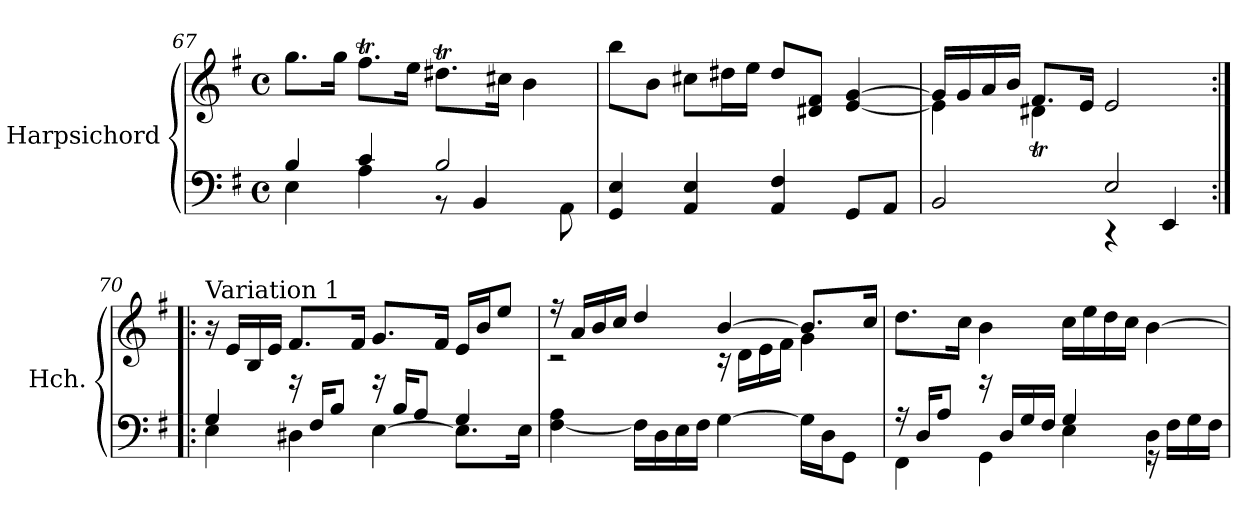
**kern	**kern
*part1	*part1
*staff2	*staff1
*I"Harpsichord	*
*I'Hch.	*
*clefF4	*clefG2
*k[f#]	*k[f#]
*M4/4	*M4/4
*met(c)	*met(c)
=67	=67
*^	*
4B/	4E\	8.gg\L
.	.	16gg\Jk
4c/	4A\	8.ff#t\L
.	.	16ee\Jk
2B/	8r	8.dd#Xt\L
.	4BB/	.
.	.	16cc#X\Jk
.	.	4b\
.	8AA\	.
*v	*v	*
=68	=68
4GG/ 4E/	8bb\L
.	8b\J
4AA/ 4E/	8cc#X\L
.	16dd#X\L
.	16ee\JJ
4AA/ 4F#/	8dd#/L
.	8d#X/ 8f#/J
8GG/L	[4e/ [4g/
8AA/J	.
=69	=69
*^	*^
2BB/	2ryy	4e\]	16g/LL]
.	.	.	16g/
.	.	.	16a/
.	.	.	16b/JJ
.	.	4d#X\	8.f#t/L
.	.	.	16e/Jk
2E/	4r	2e/	2ryy
.	4EE/	.	.
*	*	*v	*v
!!LO:LB:g=z
=70:|!|:	=70:|!|:	=70:|!|:
*	*	*MM80
!	!	!LO:TX:t=Variation 1
4E\	4G/	16r
.	.	16e/LL
.	.	16B/
.	.	16e/JJ
4D#X\	16rg	8.f#/L
.	16F#/KL	.
.	8B/J	.
.	.	16f#/Jk
[4E\	16rg	8.g/L
.	16B/KL	.
.	8A/J	.
.	.	16f#/Jk
8.E\L]	4G/	16e/LL
.	.	16b/J
.	.	8ee/J
16E\Jk	.	.
*v	*v	*
=71	=71
*	*^
[4F#\ 4A\	16r	2r
.	16a/LL	.
.	16b/	.
.	16cc/JJ	.
16F#\LL]	4dd/	.
16D\	.	.
16E\	.	.
16F#\JJ	.	.
[4G\	[4b/	16r
.	.	16d\LL
.	.	16e\
.	.	16f#\JJ
16G\LL]	8.b/L]	4g\
16D\J	.	.
8GG\J	.	.
.	16cc/Jk	.
*	*v	*v
=72	=72
*^	*
4FF#\	16rA	8.dd\L
.	16D/KL	.
.	8A/J	.
.	.	16cc\Jk
4GG\	16rg	4b\
.	16D/LL	.
.	16G/	.
.	16F#/JJ	.
4E\	4G/	16cc\LL
.	.	16ee\
.	.	16dd\
.	.	16cc\JJ
4D\	16r	[4b\
.	16F#\LL	.
.	16G\	.
.	16F#\JJ	.
*v	*v	*
=	=
*-	*-
